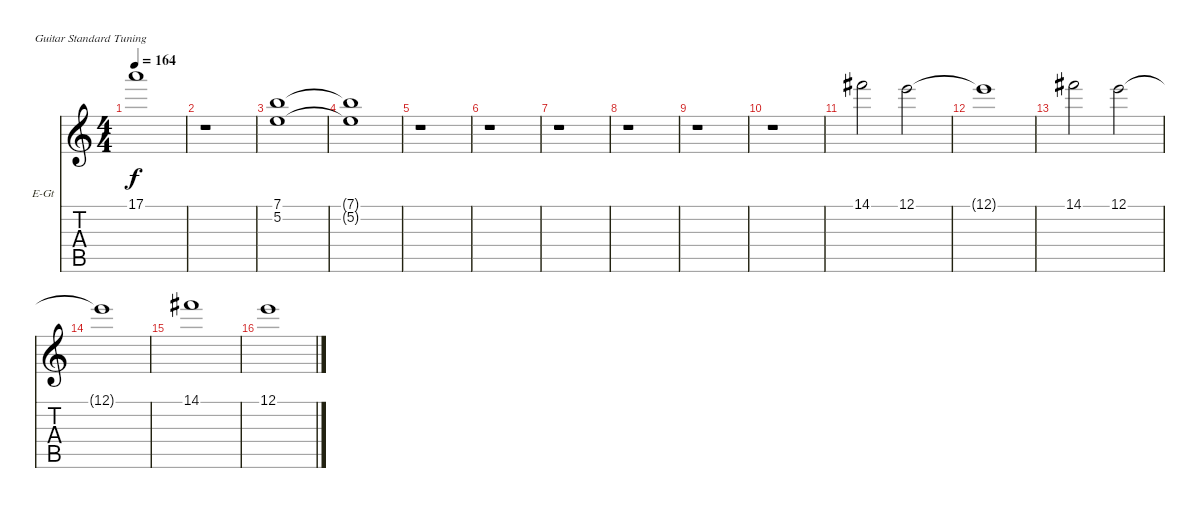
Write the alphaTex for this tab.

\defaultSystemsLayout 4
\bracketExtendMode nobrackets
\firstSystemTrackNameOrientation horizontal
\otherSystemsTrackNameOrientation horizontal
\track ("Mike McCready (Drive)" "E-Gt") {instrument overdrivenguitar}
\staff {score tabs}
\tuning (E4 B3 G3 D3 A2 E2)
\ts (4 4)
\tempo 164
\clef g2
\ks c
17.1.1{dy f} |
r.1 |
(7.1 5.2).1 |
(7.1{t} 5.2{t}).1 |
r.1 |
r.1 |
r.1 |
r.1 |
r.1 |
r.1 |
14.1.2 12.1.2 |
12.1{t}.1 |
14.1.2 12.1.2 |
12.1{t}.1 |
14.1.1 |
12.1.1
